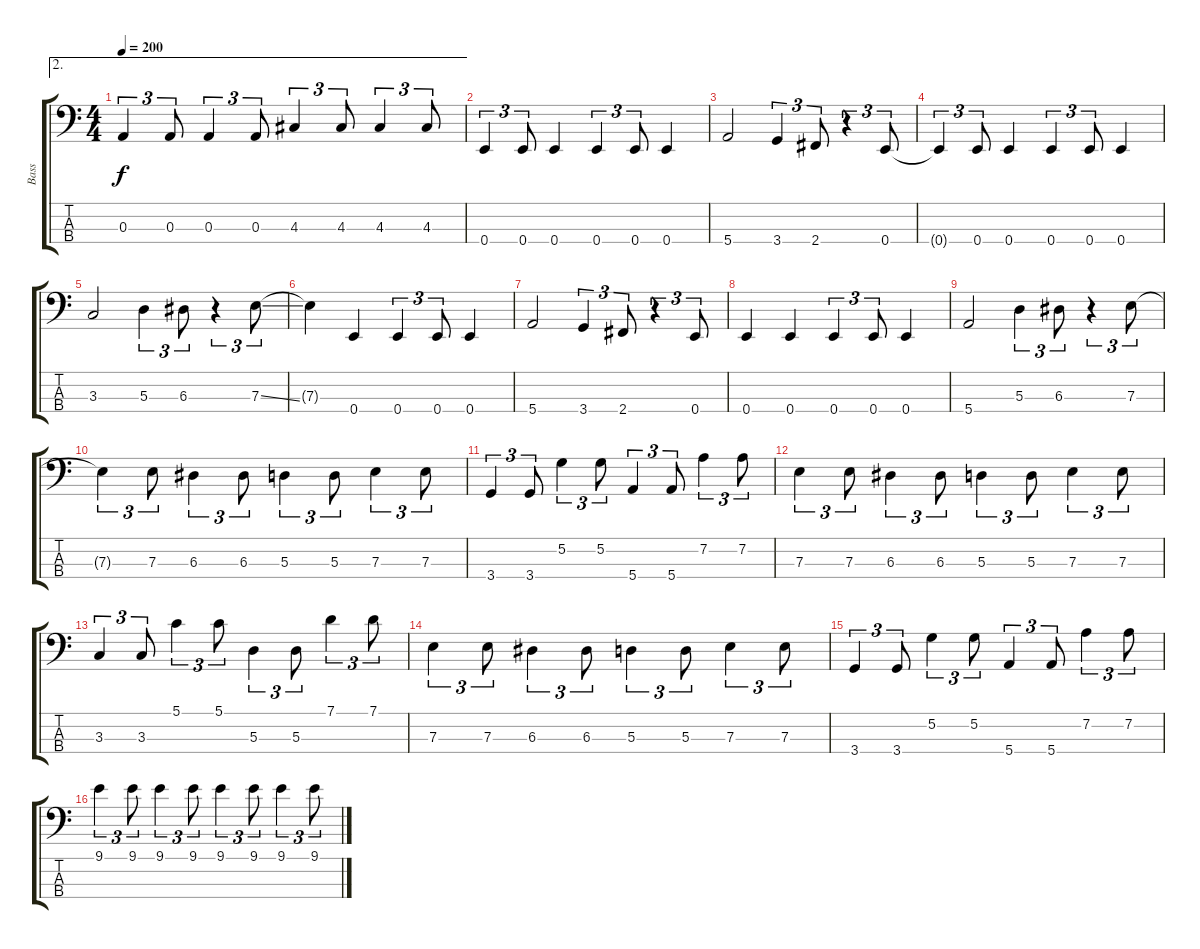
\track ("Bass" "Bass") {instrument electricbasspick}
\staff {score tabs}
\tuning (G2 D2 A1 E1) {hide}
\ae 2
\ts (4 4)
\tempo 200
\clef f4
\ks c
0.3.4{tu (3 2) dy f} 0.3.8{tu (3 2)} 0.3.4{tu (3 2)} 0.3.8{tu (3 2)} 4.3.4{tu (3 2)} 4.3.8{tu (3 2)} 4.3.4{tu (3 2)} 4.3.8{tu (3 2)} |
0.4.4{tu (3 2)} 0.4.8{tu (3 2)} 0.4.4 0.4.4{tu (3 2)} 0.4.8{tu (3 2)} 0.4.4 |
5.4.2 3.4.4{tu (3 2)} 2.4.8{tu (3 2)} r.4{tu (3 2)} 0.4.8{tu (3 2)} |
0.4{t}.4{tu (3 2)} 0.4.8{tu (3 2)} 0.4.4 0.4.4{tu (3 2)} 0.4.8{tu (3 2)} 0.4.4 |
3.3.2 5.3.4{tu (3 2)} 6.3.8{tu (3 2)} r.4{tu (3 2)} 7.3{ss}.8{tu (3 2)} |
7.3{t}.4 0.4.4 0.4.4{tu (3 2)} 0.4.8{tu (3 2)} 0.4.4 |
5.4.2 3.4.4{tu (3 2)} 2.4.8{tu (3 2)} r.4{tu (3 2)} 0.4.8{tu (3 2)} |
0.4.4 0.4.4 0.4.4{tu (3 2)} 0.4.8{tu (3 2)} 0.4.4 |
5.4.2 5.3.4{tu (3 2)} 6.3.8{tu (3 2)} r.4{tu (3 2)} 7.3.8{tu (3 2)} |
7.3{t}.4{tu (3 2)} 7.3.8{tu (3 2)} 6.3.4{tu (3 2)} 6.3.8{tu (3 2)} 5.3.4{tu (3 2)} 5.3.8{tu (3 2)} 7.3.4{tu (3 2)} 7.3.8{tu (3 2)} |
3.4.4{tu (3 2)} 3.4.8{tu (3 2)} 5.2.4{tu (3 2)} 5.2.8{tu (3 2)} 5.4.4{tu (3 2)} 5.4.8{tu (3 2)} 7.2.4{tu (3 2)} 7.2.8{tu (3 2)} |
7.3.4{tu (3 2)} 7.3.8{tu (3 2)} 6.3.4{tu (3 2)} 6.3.8{tu (3 2)} 5.3.4{tu (3 2)} 5.3.8{tu (3 2)} 7.3.4{tu (3 2)} 7.3.8{tu (3 2)} |
3.3.4{tu (3 2)} 3.3.8{tu (3 2)} 5.1.4{tu (3 2)} 5.1.8{tu (3 2)} 5.3.4{tu (3 2)} 5.3.8{tu (3 2)} 7.1.4{tu (3 2)} 7.1.8{tu (3 2)} |
7.3.4{tu (3 2)} 7.3.8{tu (3 2)} 6.3.4{tu (3 2)} 6.3.8{tu (3 2)} 5.3.4{tu (3 2)} 5.3.8{tu (3 2)} 7.3.4{tu (3 2)} 7.3.8{tu (3 2)} |
3.4.4{tu (3 2)} 3.4.8{tu (3 2)} 5.2.4{tu (3 2)} 5.2.8{tu (3 2)} 5.4.4{tu (3 2)} 5.4.8{tu (3 2)} 7.2.4{tu (3 2)} 7.2.8{tu (3 2)} |
9.1.4{tu (3 2)} 9.1.8{tu (3 2)} 9.1.4{tu (3 2)} 9.1.8{tu (3 2)} 9.1.4{tu (3 2)} 9.1.8{tu (3 2)} 9.1.4{tu (3 2)} 9.1.8{tu (3 2)}
